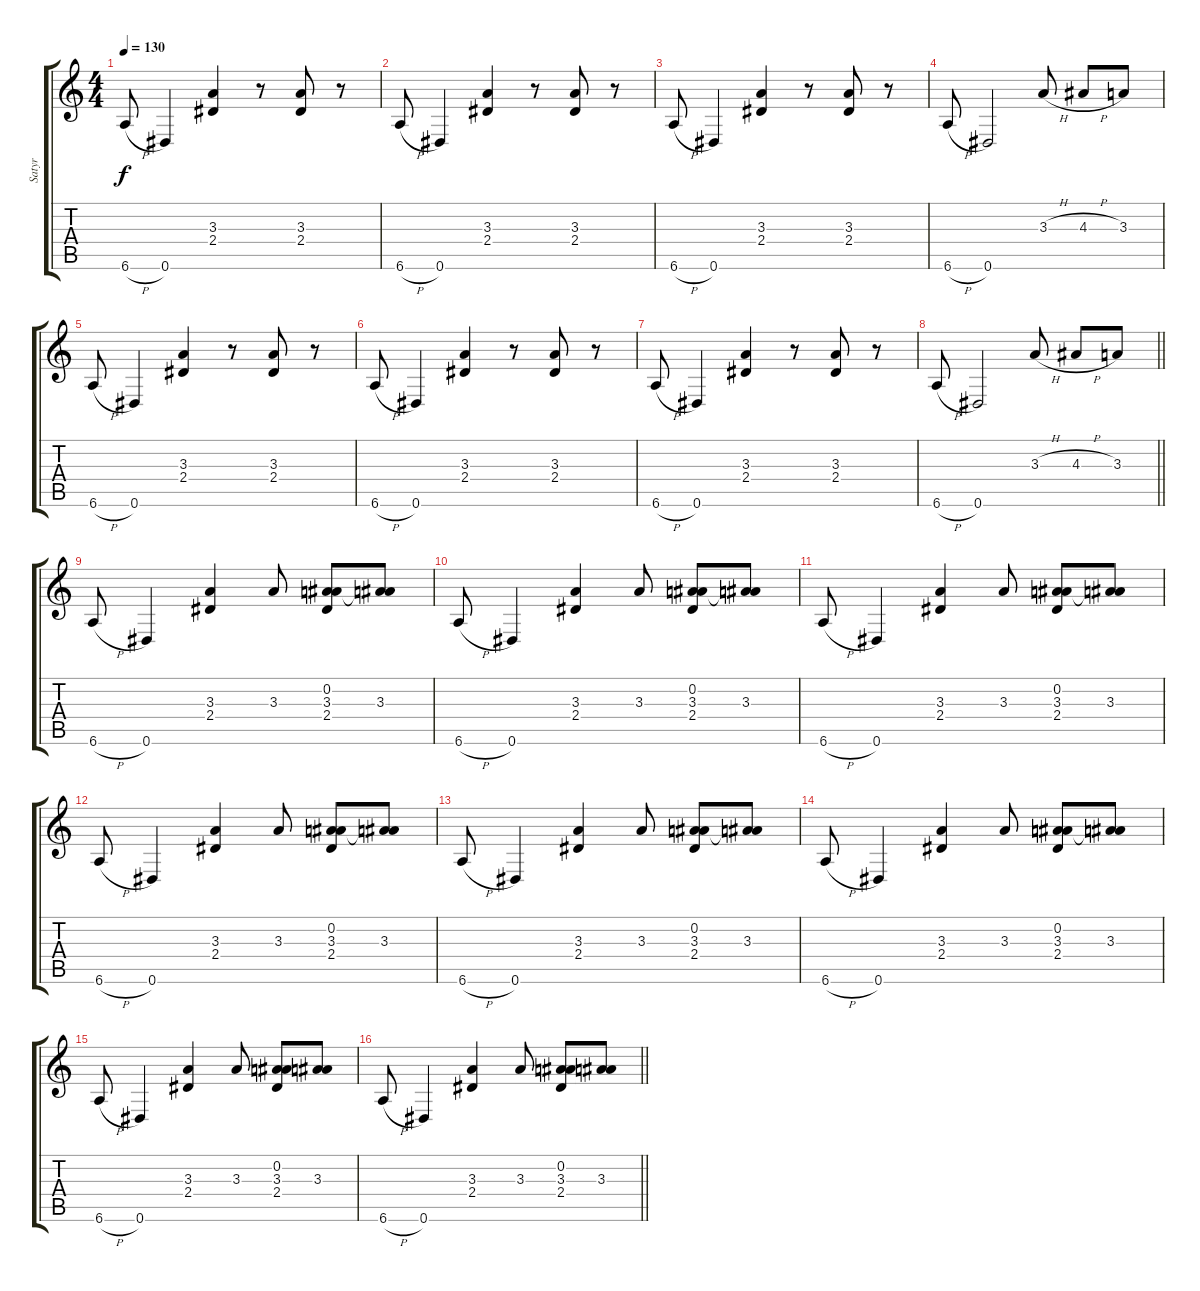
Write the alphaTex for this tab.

\track ("Satyr" "Satyr") {instrument distortionguitar}
\staff {score tabs}
\tuning (Eb4 Bb3 Gb3 Db3 Ab2 Eb2) {hide}
\ts (4 4)
\tempo 130
\clef g2
\ks c
6.6{h}.8{dy f instrument distortionguitar} 0.6.4 (3.3 2.4).4 r.8 (3.3 2.4).8 r.8 |
6.6{h}.8 0.6.4 (3.3 2.4).4 r.8 (3.3 2.4).8 r.8 |
6.6{h}.8 0.6.4 (3.3 2.4).4 r.8 (3.3 2.4).8 r.8 |
6.6{h}.8 0.6.2 3.3{h}.8 4.3{h}.8 3.3.8 |
6.6{h}.8 0.6.4 (3.3 2.4).4 r.8 (3.3 2.4).8 r.8 |
6.6{h}.8 0.6.4 (3.3 2.4).4 r.8 (3.3 2.4).8 r.8 |
6.6{h}.8 0.6.4 (3.3 2.4).4 r.8 (3.3 2.4).8 r.8 |
\barLineRight lightlight
6.6{h}.8 0.6.2 3.3{h}.8 4.3{h}.8 3.3.8 |
6.6{h}.8 0.6.4 (3.3 2.4).4 3.3.8 (0.2 3.3 2.4).8 (0.2{t} 3.3).8 |
6.6{h}.8 0.6.4 (3.3 2.4).4 3.3.8 (0.2 3.3 2.4).8 (0.2{t} 3.3).8 |
6.6{h}.8 0.6.4 (3.3 2.4).4 3.3.8 (0.2 3.3 2.4).8 (0.2{t} 3.3).8 |
6.6{h}.8 0.6.4 (3.3 2.4).4 3.3.8 (0.2 3.3 2.4).8 (0.2{t} 3.3).8 |
6.6{h}.8 0.6.4 (3.3 2.4).4 3.3.8 (0.2 3.3 2.4).8 (0.2{t} 3.3).8 |
6.6{h}.8 0.6.4 (3.3 2.4).4 3.3.8 (0.2 3.3 2.4).8 (0.2{t} 3.3).8 |
6.6{h}.8 0.6.4 (3.3 2.4).4 3.3.8 (0.2 3.3 2.4).8 (0.2{t} 3.3).8 |
\barLineRight lightlight
6.6{h}.8 0.6.4 (3.3 2.4).4 3.3.8 (0.2 3.3 2.4).8 (0.2{t} 3.3).8
